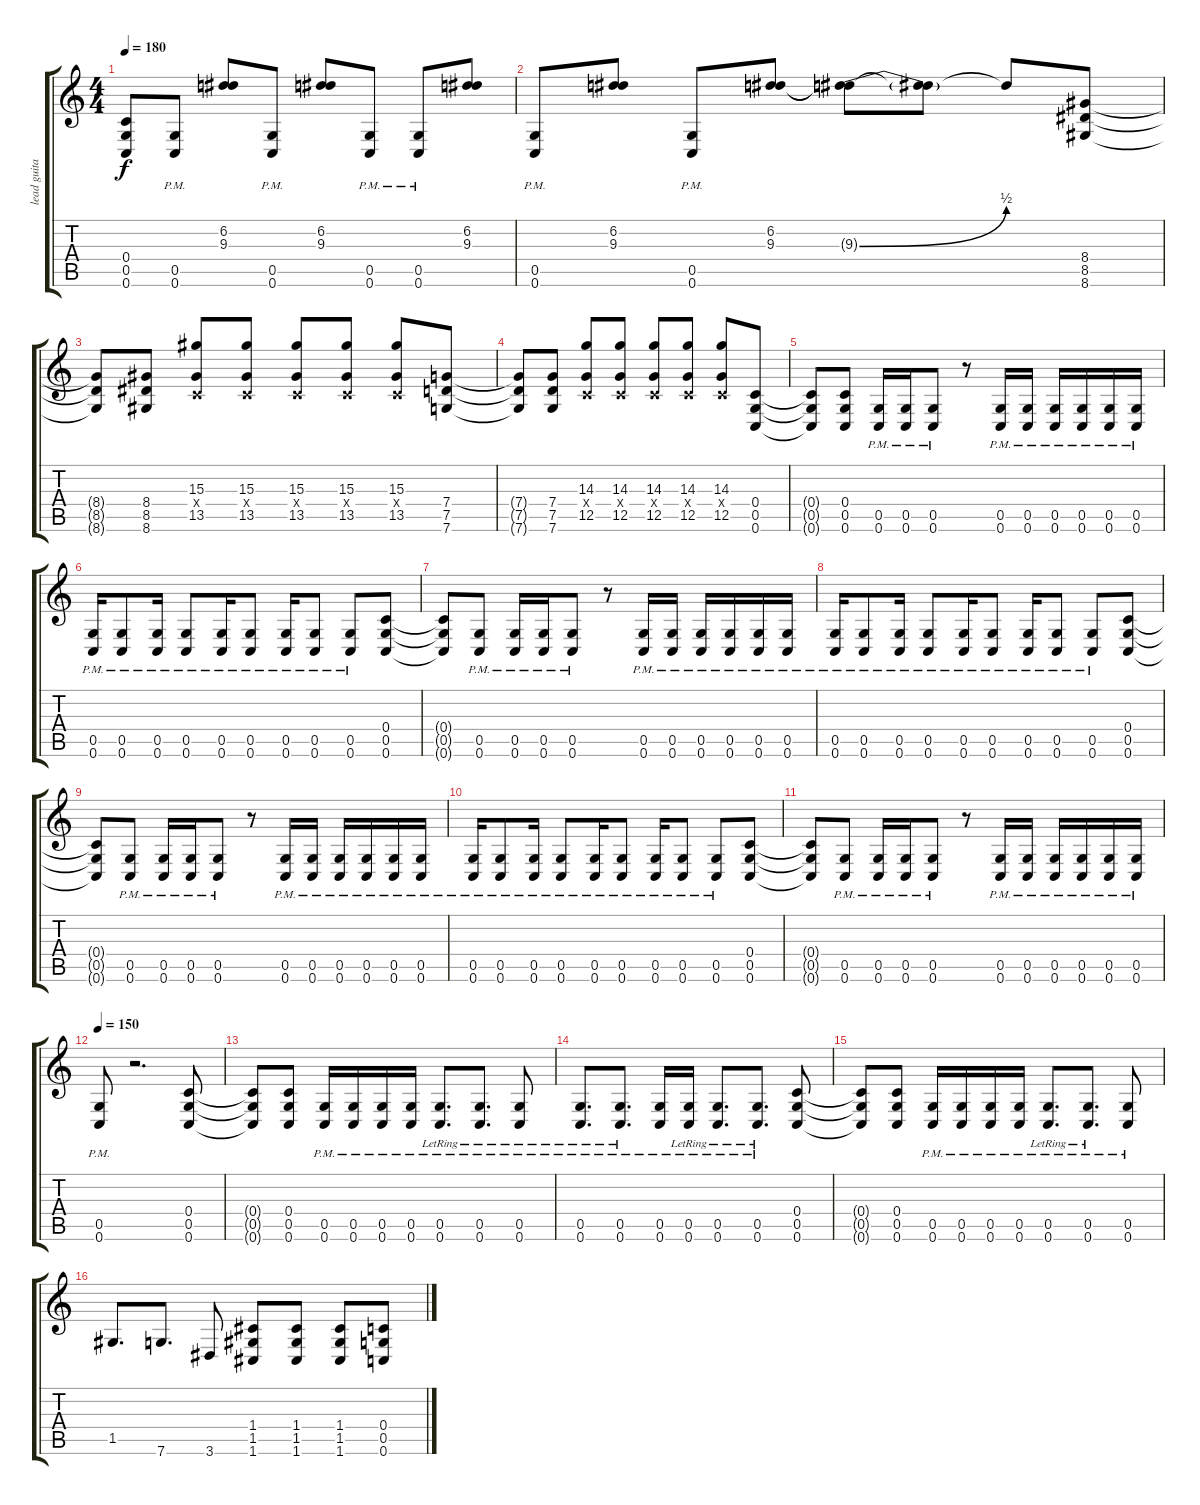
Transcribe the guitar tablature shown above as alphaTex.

\track ("lead guitar" "lead guita") {instrument distortionguitar}
\staff {score tabs}
\tuning (D4 A3 F3 C3 G2 C2) {hide}
\ts (4 4)
\tempo 180
\clef g2
\ks c
(0.4{t} 0.5{t} 0.6{t}).8{dy f} (0.5{pm} 0.6{pm}).8 (6.2 9.3).8 (0.5{pm} 0.6{pm}).8 (6.2 9.3).8 (0.5{pm} 0.6{pm}).8 (0.5{pm} 0.6{pm}).8 (6.2 9.3).8 |
(0.5{pm} 0.6{pm}).8 (6.2 9.3).8 (0.5{pm} 0.6{pm}).8 (6.2 9.3).8 (6.2{t} 9.3{be (bend 0 0 60 2) t}).8 (6.2{t} 9.3{t}).8 6.2{t}.8 (8.4 8.5 8.6).8 |
(8.4{t} 8.5{t} 8.6{t}).8 (8.4 8.5 8.6).8 (15.3 0.4{x} 13.5).8 (15.3 0.4{x} 13.5).8 (15.3 0.4{x} 13.5).8 (15.3 0.4{x} 13.5).8 (15.3 0.4{x} 13.5).8 (7.4 7.5 7.6).8 |
(7.4{t} 7.5{t} 7.6{t}).8 (7.4 7.5 7.6).8 (14.3 0.4{x} 12.5).8 (14.3 0.4{x} 12.5).8 (14.3 0.4{x} 12.5).8 (14.3 0.4{x} 12.5).8 (14.3 0.4{x} 12.5).8 (0.4 0.5 0.6).8 |
(0.4{t} 0.5{t} 0.6{t}).8 (0.4 0.5 0.6).8 (0.5{pm} 0.6{pm}).16 (0.5{pm} 0.6{pm}).16 (0.5{pm} 0.6{pm}).8 r.8 (0.5{pm} 0.6{pm}).16 (0.5{pm} 0.6{pm}).16 (0.5{pm} 0.6{pm}).16 (0.5{pm} 0.6{pm}).16 (0.5{pm} 0.6{pm}).16 (0.5{pm} 0.6{pm}).16 |
(0.5{pm} 0.6{pm}).16 (0.5{pm} 0.6{pm}).8 (0.5{pm} 0.6{pm}).16 (0.5{pm} 0.6{pm}).8 (0.5{pm} 0.6{pm}).16 (0.5{pm} 0.6{pm}).8 (0.5{pm} 0.6{pm}).16 (0.5{pm} 0.6{pm}).8 (0.5{pm} 0.6{pm}).8 (0.4 0.5 0.6).8 |
(0.4{t} 0.5{t} 0.6{t}).8 (0.5{pm} 0.6{pm}).8 (0.5{pm} 0.6{pm}).16 (0.5{pm} 0.6{pm}).16 (0.5{pm} 0.6{pm}).8 r.8 (0.5{pm} 0.6{pm}).16 (0.5{pm} 0.6{pm}).16 (0.5{pm} 0.6{pm}).16 (0.5{pm} 0.6{pm}).16 (0.5{pm} 0.6{pm}).16 (0.5{pm} 0.6{pm}).16 |
(0.5{pm} 0.6{pm}).16 (0.5{pm} 0.6{pm}).8 (0.5{pm} 0.6{pm}).16 (0.5{pm} 0.6{pm}).8 (0.5{pm} 0.6{pm}).16 (0.5{pm} 0.6{pm}).8 (0.5{pm} 0.6{pm}).16 (0.5{pm} 0.6{pm}).8 (0.5{pm} 0.6{pm}).8 (0.4 0.5 0.6).8 |
(0.4{t} 0.5{t} 0.6{t}).8 (0.5{pm} 0.6{pm}).8 (0.5{pm} 0.6{pm}).16 (0.5{pm} 0.6{pm}).16 (0.5{pm} 0.6{pm}).8 r.8 (0.5{pm} 0.6{pm}).16 (0.5{pm} 0.6{pm}).16 (0.5{pm} 0.6{pm}).16 (0.5{pm} 0.6{pm}).16 (0.5{pm} 0.6{pm}).16 (0.5{pm} 0.6{pm}).16 |
(0.5{pm} 0.6{pm}).16 (0.5{pm} 0.6{pm}).8 (0.5{pm} 0.6{pm}).16 (0.5{pm} 0.6{pm}).8 (0.5{pm} 0.6{pm}).16 (0.5{pm} 0.6{pm}).8 (0.5{pm} 0.6{pm}).16 (0.5{pm} 0.6{pm}).8 (0.5{pm} 0.6{pm}).8 (0.4 0.5 0.6).8 |
(0.4{t} 0.5{t} 0.6{t}).8 (0.5{pm} 0.6{pm}).8 (0.5{pm} 0.6{pm}).16 (0.5{pm} 0.6{pm}).16 (0.5{pm} 0.6{pm}).8 r.8 (0.5{pm} 0.6{pm}).16 (0.5{pm} 0.6{pm}).16 (0.5{pm} 0.6{pm}).16 (0.5{pm} 0.6{pm}).16 (0.5{pm} 0.6{pm}).16 (0.5{pm} 0.6{pm}).16 |
\tempo 150
(0.5{pm} 0.6{pm}).8 r.2{d} (0.4 0.5 0.6).8 |
(0.4{t} 0.5{t} 0.6{t}).8 (0.4 0.5 0.6).8 (0.5{pm} 0.6{pm}).16 (0.5{pm} 0.6{pm}).16 (0.5{pm} 0.6{pm}).16 (0.5{pm} 0.6{pm}).16 (0.5{pm lr} 0.6{pm lr}).8{d} (0.5{pm lr} 0.6{pm lr}).8{d} (0.5{pm lr} 0.6{pm lr}).8 |
(0.5{pm lr} 0.6{pm lr}).8{d} (0.5{pm lr} 0.6{pm lr}).8{d} (0.5{pm} 0.6{pm}).16 (0.5{pm lr} 0.6{pm lr}).16 (0.5{pm lr} 0.6{pm lr}).8{d} (0.5{pm lr} 0.6{pm lr}).8{d} (0.4 0.5 0.6).8 |
(0.4{t} 0.5{t} 0.6{t}).8 (0.4 0.5 0.6).8 (0.5{pm} 0.6{pm}).16 (0.5{pm} 0.6{pm}).16 (0.5{pm} 0.6{pm}).16 (0.5{pm} 0.6{pm}).16 (0.5{pm lr} 0.6{pm lr}).8{d} (0.5{pm lr} 0.6{pm lr}).8{d} (0.5{pm} 0.6{pm}).8 |
1.5.8{d} 7.6.8{d} 3.6.8 (1.4 1.5 1.6).8 (1.4 1.5 1.6).8 (1.4 1.5 1.6).8 (0.4 0.5 0.6).8
